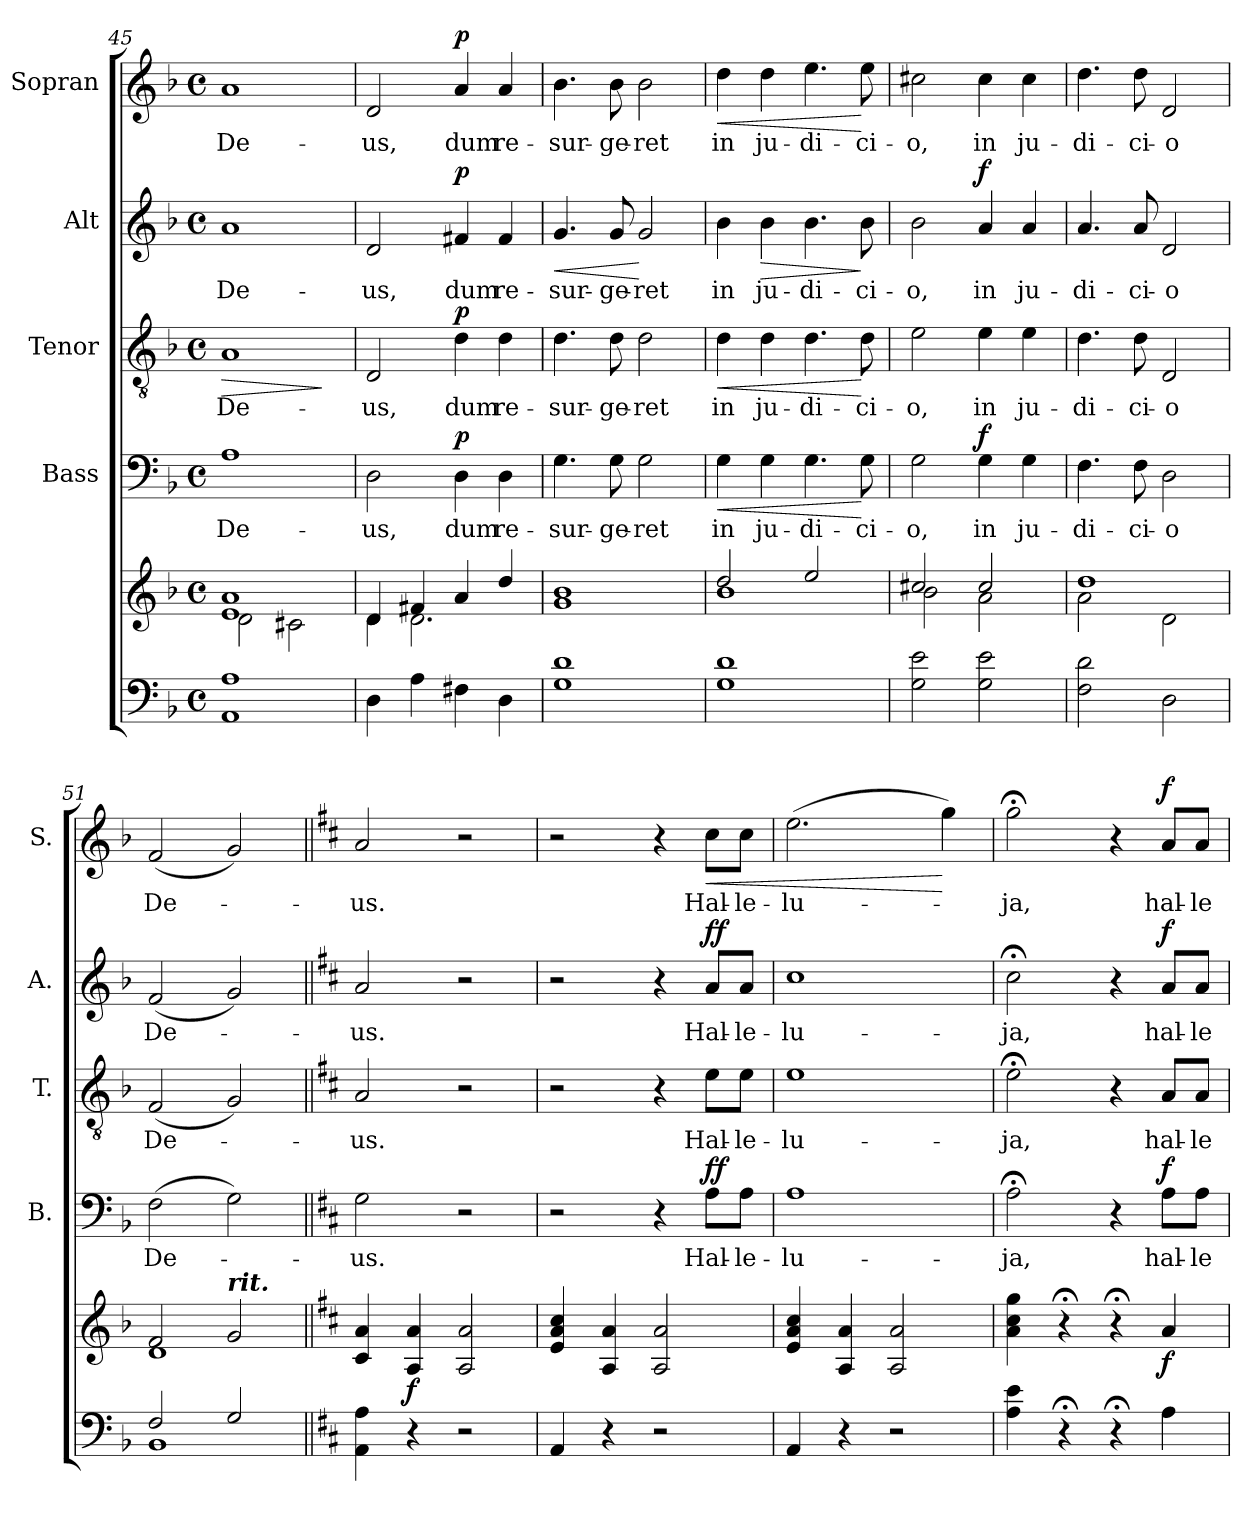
**kern	**kern	**dynam	**kern	**text	**dynam	**kern	**text	**dynam	**kern	**text	**dynam	**kern	**text	**dynam
*part5	*part5	*part5	*part4	*part4	*part4	*part3	*part3	*part3	*part2	*part2	*part2	*part1	*part1	*part1
*staff6	*staff5	*staff5/6	*staff4	*staff4	*staff4	*staff3	*staff3	*staff3	*staff2	*staff2	*staff2	*staff1	*staff1	*staff1
*	*	*	*I"Bass	*	*	*I"Tenor	*	*	*I"Alt	*	*	*I"Sopran	*	*
*	*	*	*I'B.	*	*	*I'T.	*	*	*I'A.	*	*	*I'S.	*	*
*clefF4	*clefG2	*	*clefF4	*	*	*clefGv2	*	*	*clefG2	*	*	*clefG2	*	*
*k[b-]	*k[b-]	*	*k[b-]	*	*	*k[b-]	*	*	*k[b-]	*	*	*k[b-]	*	*
*F:	*F:	*	*F:	*	*	*F:	*	*	*F:	*	*	*F:	*	*
*M4/4	*M4/4	*	*M4/4	*	*	*M4/4	*	*	*M4/4	*	*	*M4/4	*	*
*met(c)	*met(c)	*	*met(c)	*	*	*met(c)	*	*	*met(c)	*	*	*met(c)	*	*
=45	=45	=45	=45	=45	=45	=45	=45	=45	=45	=45	=45	=45	=45	=45
*^	*^	*	*	*	*	*	*	*	*	*	*	*	*	*
!	!	!	!	!	!	!LO:LY:b	!	!	!LO:LY:b	!LO:HP:b	!	!LO:LY:b	!	!	!LO:LY:b	!
1A	1AA	1e 1a	2d\	.	1A	De-	.	1A	De-	>	1a	De-	.	1a	De-	.
.	.	.	2c#X\	.	.	.	.	.	.	.	.	.	.	.	.	.
*v	*v	*	*	*	*	*	*	*	*	*	*	*	*	*	*	*
*	*v	*v	*	*	*	*	*	*	*	*	*	*	*	*	*
.	.	.	.	.	.	.	.	]	.	.	.	.	.	.
=46	=46	=46	=46	=46	=46	=46	=46	=46	=46	=46	=46	=46	=46	=46
*	*^	*	*	*	*	*	*	*	*	*	*	*	*	*
!	!	!	!	!	!LO:LY:b	!	!	!LO:LY:b	!	!	!LO:LY:b	!	!	!LO:LY:b	!
4D\	4d/	4d\	.	2D\	-us,	.	2D/	-us,	.	2d/	-us,	.	2d/	-us,	.
4A\	4f#X/	2.d\	.	.	.	.	.	.	.	.	.	.	.	.	.
!	!	!	!	!	!LO:LY:b	!LO:DY:a	!	!LO:LY:b	!LO:DY:a	!	!LO:LY:b	!LO:DY:a	!	!LO:LY:b	!LO:DY:a
4F#X\	4a/	.	.	4D\	dum	p	4d\	dum	p	4f#X/	dum	p	4a/	dum	p
!	!	!	!	!	!LO:LY:b	!	!	!LO:LY:b	!	!	!LO:LY:b	!	!	!LO:LY:b	!
4D\	4dd/	.	.	4D\	re-	.	4d\	re-	.	4f#/	re-	.	4a/	re-	.
=47	=47	=47	=47	=47	=47	=47	=47	=47	=47	=47	=47	=47	=47	=47	=47
!	!	!	!	!	!LO:LY:b	!	!	!LO:LY:b	!	!	!LO:LY:b	!LO:HP:b	!	!LO:LY:b	!
1G 1d	1b-	1g	.	4.G\	-sur-	.	4.d\	-sur-	.	4.g/	-sur-	<	4.b-\	-sur-	.
!	!	!	!	!	!LO:LY:b	!	!	!LO:LY:b	!	!	!LO:LY:b	!	!	!LO:LY:b	!
.	.	.	.	8G\	-ge-	.	8d\	-ge-	.	8g/	-ge-	.	8b-\	-ge-	.
!	!	!	!	!	!LO:LY:b	!	!	!LO:LY:b	!	!	!LO:LY:b	!	!	!LO:LY:b	!
.	.	.	.	2G\	-ret	.	2d\	-ret	.	2g/	-ret	[	2b-\	-ret	.
=48	=48	=48	=48	=48	=48	=48	=48	=48	=48	=48	=48	=48	=48	=48	=48
!	!	!	!	!	!LO:LY:b	!LO:HP:b	!	!LO:LY:b	!LO:HP:b	!	!LO:LY:b	!	!	!LO:LY:b	!LO:HP:b
1G 1d	2dd/	1b-	.	4G\	in	<	4d\	in	<	4b-\	in	.	4dd\	in	<
!	!	!	!	!	!LO:LY:b	!	!	!LO:LY:b	!	!	!LO:LY:b	!LO:HP:b	!	!LO:LY:b	!
.	.	.	.	4G\	ju-	.	4d\	ju-	.	4b-\	ju-	>	4dd\	ju-	.
!	!	!	!	!	!LO:LY:b	!	!	!LO:LY:b	!	!	!LO:LY:b	!	!	!LO:LY:b	!
.	2ee/	.	.	4.G\	-di-	.	4.d\	-di-	.	4.b-\	-di-	.	4.ee\	-di-	.
!	!	!	!	!	!LO:LY:b	!	!	!LO:LY:b	!	!	!LO:LY:b	!	!	!LO:LY:b	!
.	.	.	.	8G\	-ci-	[	8d\	-ci-	[	8b-\	-ci-	]	8ee\	-ci-	[
=49	=49	=49	=49	=49	=49	=49	=49	=49	=49	=49	=49	=49	=49	=49	=49
!	!	!	!	!	!LO:LY:b	!	!	!LO:LY:b	!	!	!LO:LY:b	!	!	!LO:LY:b	!
2G\ 2e\	2cc#X/	2b-\	.	2G\	-o,	.	2e\	-o,	.	2b-\	-o,	.	2cc#X\	-o,	.
!	!	!	!	!	!LO:LY:b	!LO:DY:a	!	!LO:LY:b	!	!	!LO:LY:b	!LO:DY:a	!	!LO:LY:b	!
2G\ 2e\	2cc#/	2a\	.	4G\	in	f	4e\	in	.	4a/	in	f	4cc#\	in	.
!	!	!	!	!	!LO:LY:b	!	!	!LO:LY:b	!	!	!LO:LY:b	!	!	!LO:LY:b	!
.	.	.	.	4G\	ju-	.	4e\	ju-	.	4a/	ju-	.	4cc#\	ju-	.
=50	=50	=50	=50	=50	=50	=50	=50	=50	=50	=50	=50	=50	=50	=50	=50
!	!	!	!	!	!LO:LY:b	!	!	!LO:LY:b	!	!	!LO:LY:b	!	!	!LO:LY:b	!
2F\ 2d\	1dd	2a\	.	4.F\	-di-	.	4.d\	-di-	.	4.a/	-di-	.	4.dd\	-di-	.
!	!	!	!	!	!LO:LY:b	!	!	!LO:LY:b	!	!	!LO:LY:b	!	!	!LO:LY:b	!
.	.	.	.	8F\	-ci-	.	8d\	-ci-	.	8a/	-ci-	.	8dd\	-ci-	.
!	!	!	!	!	!LO:LY:b	!	!	!LO:LY:b	!	!	!LO:LY:b	!	!	!LO:LY:b	!
2D\	.	2d\	.	2D\	-o	.	2D/	-o	.	2d/	-o	.	2d/	-o	.
=51	=51	=51	=51	=51	=51	=51	=51	=51	=51	=51	=51	=51	=51	=51	=51
*^	*	*	*	*	*	*	*	*	*	*	*	*	*	*	*
!	!	!	!	!	!	!LO:LY:b	!	!	!LO:LY:b	!	!	!LO:LY:b	!	!	!LO:LY:b	!
2F/	1BB-	2f/	1d	.	(>2F\	De-	.	(<2F/	De-	.	(<2f/	De-	.	(<2f/	De-	.
!	!	!LO:TX:a:Bi:t=rit.	!	!	!	!	!	!	!	!	!	!	!	!	!	!
2G/	.	2g/	.	.	2G\)	.	.	2G/)	.	.	2g/)	.	.	2g/)	.	.
*v	*v	*	*	*	*	*	*	*	*	*	*	*	*	*	*	*
*	*v	*v	*	*	*	*	*	*	*	*	*	*	*	*	*
!!LO:PB:g=z
=52||	=52||	=52||	=52||	=52||	=52||	=52||	=52||	=52||	=52||	=52||	=52||	=52||	=52||	=52||
*k[f#c#]	*k[f#c#]	*	*k[f#c#]	*	*	*k[f#c#]	*	*	*k[f#c#]	*	*	*k[f#c#]	*	*
*D:	*D:	*	*D:	*	*	*D:	*	*	*D:	*	*	*D:	*	*
!	!	!	!	!LO:LY:b	!	!	!LO:LY:b	!	!	!LO:LY:b	!	!	!LO:LY:b	!
4AA\ 4A\	4c#/ 4a/	.	2G\	-us.	.	2A/	-us.	.	2a/	-us.	.	2a/	-us.	.
!	!	!LO:DY:b	!	!	!	!	!	!	!	!	!	!	!	!
4r	4A/ 4a/	f	.	.	.	.	.	.	.	.	.	.	.	.
2r	2A/ 2a/	.	2r	.	.	2r	.	.	2r	.	.	2r	.	.
=53	=53	=53	=53	=53	=53	=53	=53	=53	=53	=53	=53	=53	=53	=53
4AA/	4e/ 4a/ 4cc#/	.	2r	.	.	2r	.	.	2r	.	.	2r	.	.
4r	4A/ 4a/	.	.	.	.	.	.	.	.	.	.	.	.	.
2r	2A/ 2a/	.	4r	.	.	4r	.	.	4r	.	.	4r	.	.
!	!	!	!	!LO:LY:b	!LO:DY:a	!	!LO:LY:b	!	!	!LO:LY:b	!LO:DY:a	!	!LO:LY:b	!LO:HP:b
.	.	.	8A\L	Hal-	ff	8e\L	Hal-	.	8a/L	Hal-	ff	8cc#\L	Hal-	<
!	!	!	!	!LO:LY:b	!	!	!LO:LY:b	!	!	!LO:LY:b	!	!	!LO:LY:b	!
.	.	.	8A\J	-le-	.	8e\J	-le-	.	8a/J	-le-	.	8cc#\J	-le-	.
=54	=54	=54	=54	=54	=54	=54	=54	=54	=54	=54	=54	=54	=54	=54
!	!	!	!	!LO:LY:b	!	!	!LO:LY:b	!	!	!LO:LY:b	!	!	!LO:LY:b	!
4AA/	4e/ 4a/ 4cc#/	.	1A	-lu-	.	1e	-lu-	.	1cc#	-lu-	.	(>2.ee\	-lu-	.
4r	4A/ 4a/	.	.	.	.	.	.	.	.	.	.	.	.	.
2r	2A/ 2a/	.	.	.	.	.	.	.	.	.	.	.	.	.
.	.	.	.	.	.	.	.	.	.	.	.	4gg\)	.	[
=55	=55	=55	=55	=55	=55	=55	=55	=55	=55	=55	=55	=55	=55	=55
!	!	!	!	!LO:LY:b	!	!	!LO:LY:b	!	!	!LO:LY:b	!	!	!LO:LY:b	!
4A\ 4e\	4a\ 4cc#\ 4gg\	.	2A;<\	-ja,	.	2e;<\	-ja,	.	2cc#;<\	-ja,	.	2gg;<\	-ja,	.
4r;<	4r;<	.	.	.	.	.	.	.	.	.	.	.	.	.
4r;<	4r;<	.	4r	.	.	4r	.	.	4r	.	.	4r	.	.
!	!	!LO:DY:b	!	!LO:LY:b	!LO:DY:a	!	!LO:LY:b	!	!	!LO:LY:b	!LO:DY:a	!	!LO:LY:b	!LO:DY:a
4A\	4a/	f	8A\L	hal-	f	8A/L	hal-	.	8a/L	hal-	f	8a/L	hal-	f
!	!	!	!	!LO:LY:b	!	!	!LO:LY:b	!	!	!LO:LY:b	!	!	!LO:LY:b	!
.	.	.	8A\J	-le-	.	8A/J	-le-	.	8a/J	-le-	.	8a/J	-le-	.
=	=	=	=	=	=	=	=	=	=	=	=	=	=	=
*-	*-	*-	*-	*-	*-	*-	*-	*-	*-	*-	*-	*-	*-	*-
